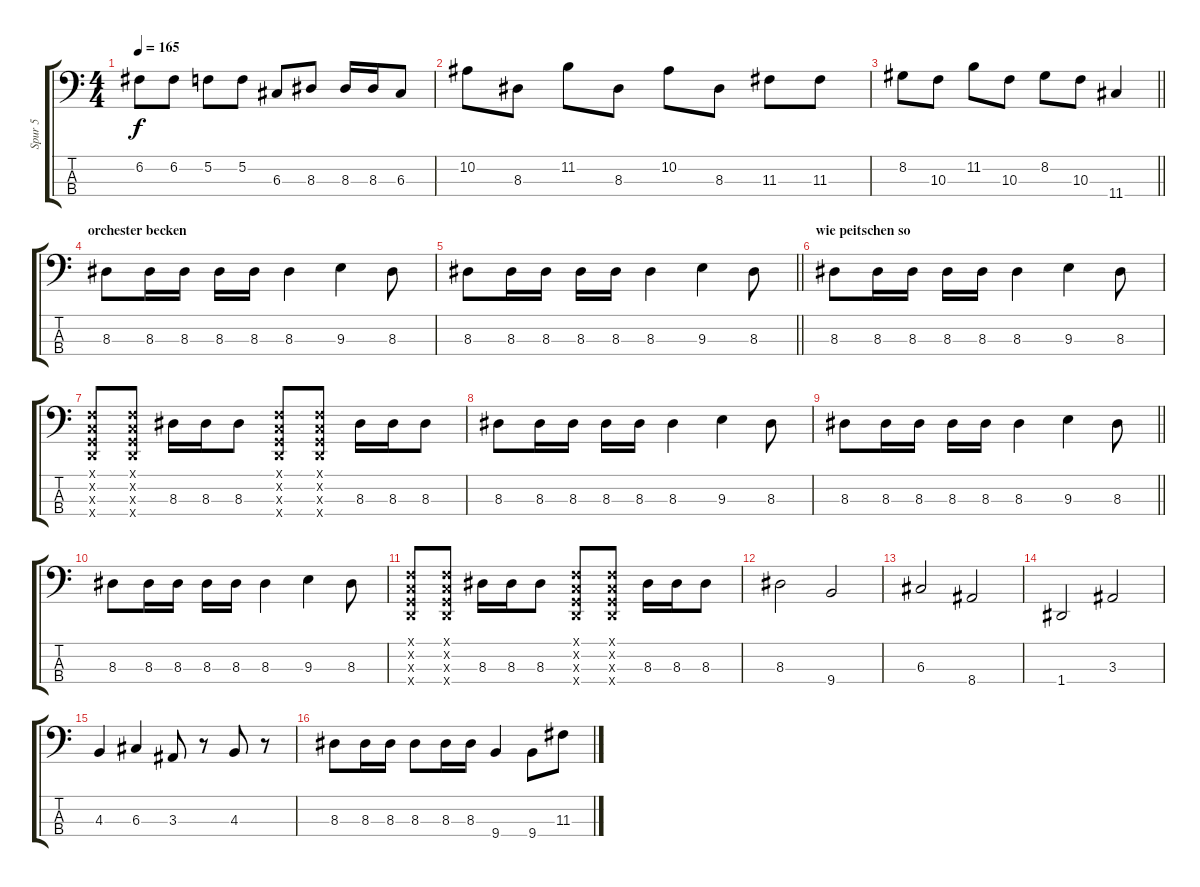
\track ("Spur 5" "Spur 5") {instrument electricbasspick}
\staff {score tabs}
\tuning (F2 C2 G1 D1) {hide}
\ts (4 4)
\tempo 165
\clef f4
\ks c
6.2.8{dy f} 6.2.8 5.2.8 5.2.8 6.3.8 8.3.8 8.3.16 8.3.16 6.3.8 |
10.2.8 8.3.8 11.2.8 8.3.8 10.2.8 8.3.8 11.3.8 11.3.8 |
\barLineRight lightlight
8.2.8 10.3.8 11.2.8 10.3.8 8.2.8 10.3.8 11.4.4 |
\section ("" "orchester becken")
8.3.8 8.3.16 8.3.16 8.3.16 8.3.16 8.3.4 9.3.4 8.3.8 |
\barLineRight lightlight
8.3.8 8.3.16 8.3.16 8.3.16 8.3.16 8.3.4 9.3.4 8.3.8 |
\section ("" "wie peitschen so ")
8.3.8 8.3.16 8.3.16 8.3.16 8.3.16 8.3.4 9.3.4 8.3.8 |
(0.1{x} 0.2{x} 0.3{x} 0.4{x}).8 (0.1{x} 0.2{x} 0.3{x} 0.4{x}).8 8.3.16 8.3.16 8.3.8 (0.1{x} 0.2{x} 0.3{x} 0.4{x}).8 (0.1{x} 0.2{x} 0.3{x} 0.4{x}).8 8.3.16 8.3.16 8.3.8 |
8.3.8 8.3.16 8.3.16 8.3.16 8.3.16 8.3.4 9.3.4 8.3.8 |
\barLineRight lightlight
8.3.8 8.3.16 8.3.16 8.3.16 8.3.16 8.3.4 9.3.4 8.3.8 |
8.3.8 8.3.16 8.3.16 8.3.16 8.3.16 8.3.4 9.3.4 8.3.8 |
(0.1{x} 0.2{x} 0.3{x} 0.4{x}).8 (0.1{x} 0.2{x} 0.3{x} 0.4{x}).8 8.3.16 8.3.16 8.3.8 (0.1{x} 0.2{x} 0.3{x} 0.4{x}).8 (0.1{x} 0.2{x} 0.3{x} 0.4{x}).8 8.3.16 8.3.16 8.3.8 |
8.3.2 9.4.2 |
6.3.2 8.4.2 |
1.4.2 3.3.2 |
4.3.4 6.3.4 3.3.8 r.8 4.3.8 r.8 |
8.3.8 8.3.16 8.3.16 8.3.8 8.3.16 8.3.16 9.4.4 9.4.8 11.3.8
